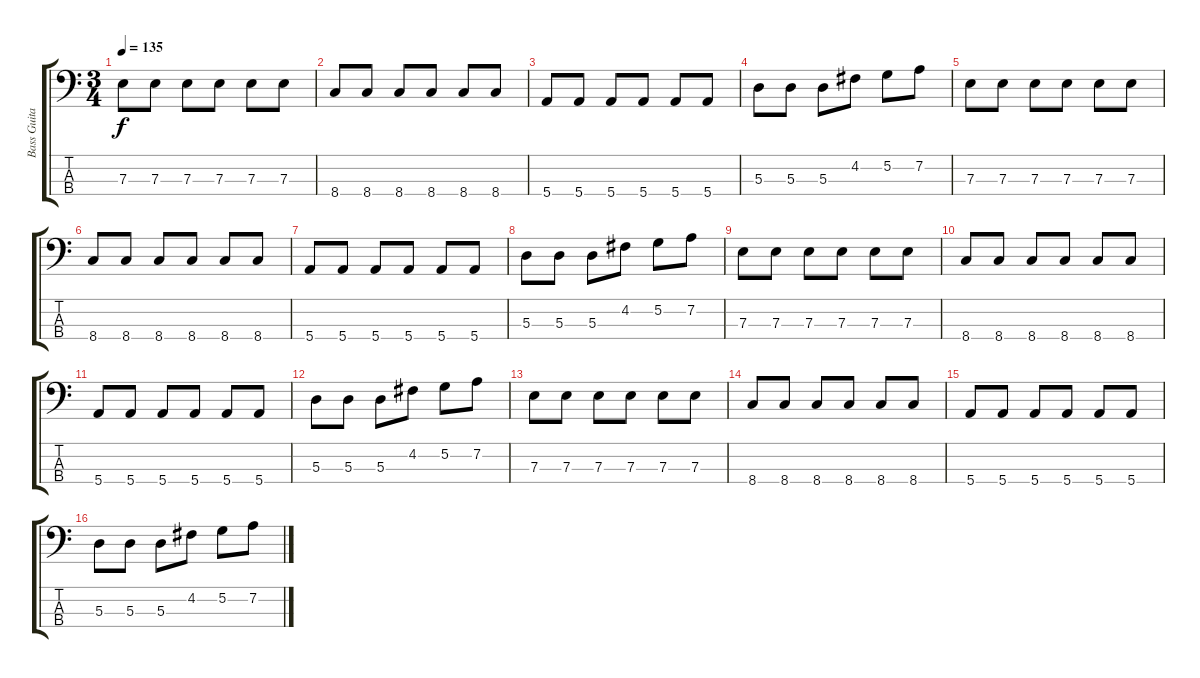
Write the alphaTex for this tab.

\track ("Bass Guitar" "Bass Guita") {instrument acousticbass}
\staff {score tabs}
\tuning (G2 D2 A1 E1) {hide}
\ts (3 4)
\tempo 135
\clef f4
\ks c
7.3.8{dy f} 7.3.8 7.3.8 7.3.8 7.3.8 7.3.8 |
8.4.8 8.4.8 8.4.8 8.4.8 8.4.8 8.4.8 |
5.4.8 5.4.8 5.4.8 5.4.8 5.4.8 5.4.8 |
5.3.8 5.3.8 5.3.8 4.2.8 5.2.8 7.2.8 |
7.3.8 7.3.8 7.3.8 7.3.8 7.3.8 7.3.8 |
8.4.8 8.4.8 8.4.8 8.4.8 8.4.8 8.4.8 |
5.4.8 5.4.8 5.4.8 5.4.8 5.4.8 5.4.8 |
5.3.8 5.3.8 5.3.8 4.2.8 5.2.8 7.2.8 |
7.3.8 7.3.8 7.3.8 7.3.8 7.3.8 7.3.8 |
8.4.8 8.4.8 8.4.8 8.4.8 8.4.8 8.4.8 |
5.4.8 5.4.8 5.4.8 5.4.8 5.4.8 5.4.8 |
5.3.8 5.3.8 5.3.8 4.2.8 5.2.8 7.2.8 |
7.3.8{balance 16} 7.3.8 7.3.8 7.3.8 7.3.8 7.3.8 |
8.4.8 8.4.8 8.4.8 8.4.8 8.4.8 8.4.8 |
5.4.8 5.4.8 5.4.8 5.4.8 5.4.8 5.4.8 |
5.3.8 5.3.8 5.3.8 4.2.8 5.2.8 7.2.8
